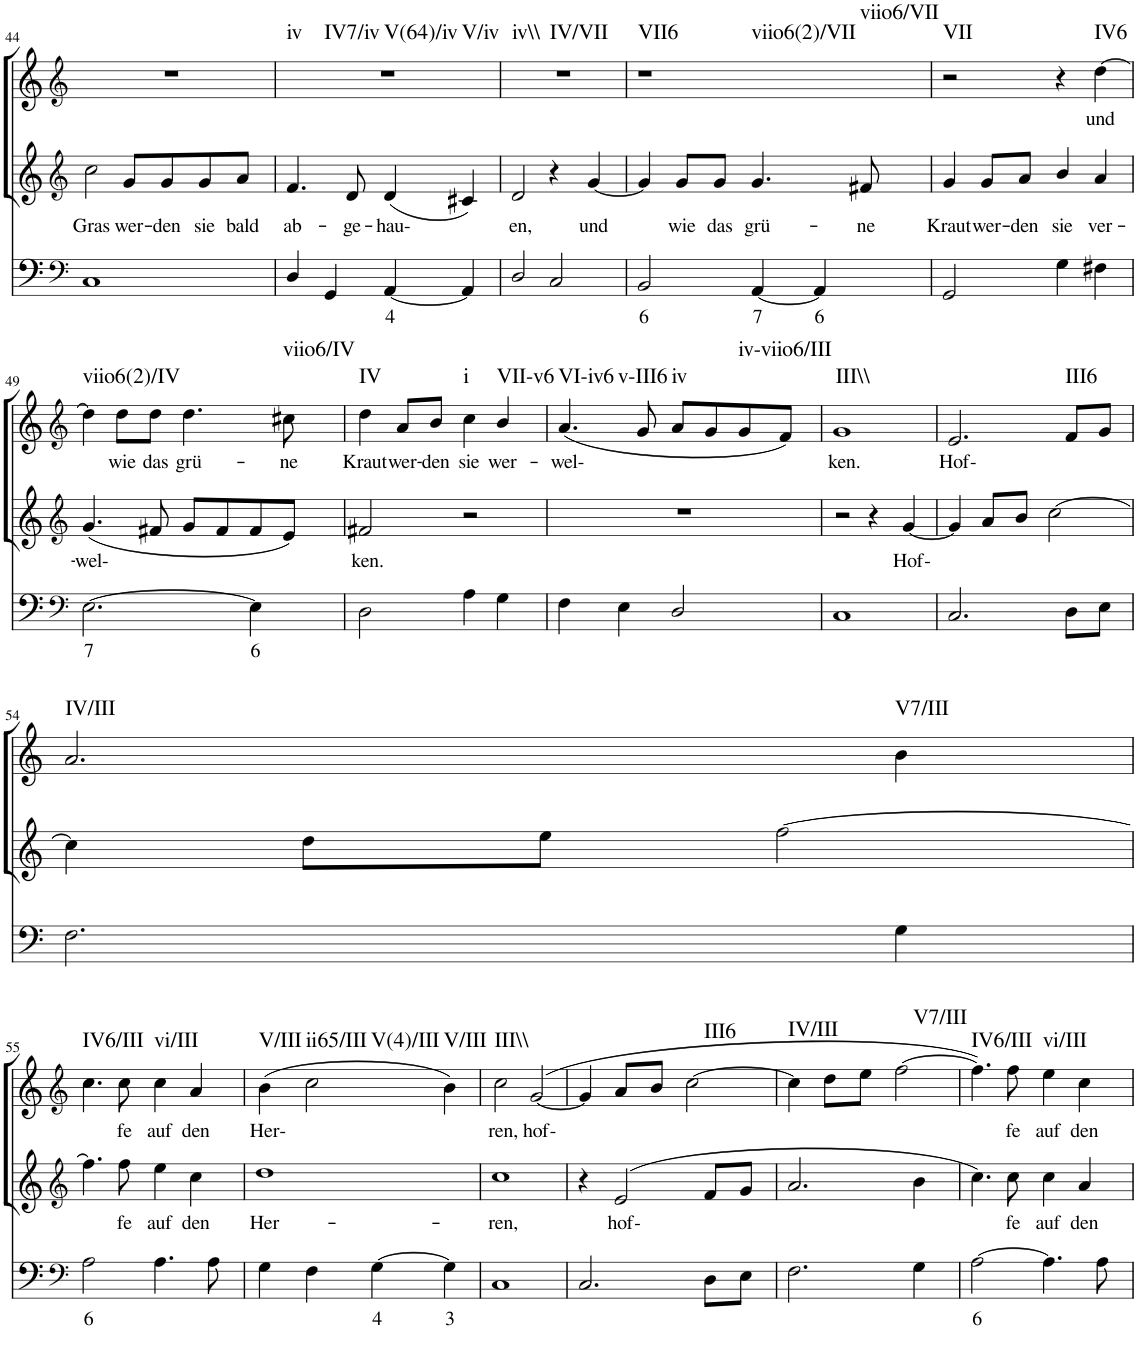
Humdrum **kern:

**kern	**text	**kern	**text	**kern	**text	**harte
*part3	*part3	*part2	*part2	*part1	*part1	*part1
*staff3	*staff3	*staff2	*staff2	*staff1	*staff1	*
*I"Continuo	*	*I"Soprano II	*	*I"Soprano I	*	*
!!LO:PB:g=z
*clefF4	*	*clefG2	*	*clefG2	*	*
*k[]	*	*k[]	*	*k[]	*	*
*M4/4	*	*M4/4	*	*M4/4	*	*
=44	=44	=44	=44	=44	=44	=44
!	!	!	!LO:LY:b	!	!	!
1C	.	2cc\	Gras	1r	.	.
!	!	!	!LO:LY:b	!	!	!
.	.	8g/L	wer-	.	.	.
!	!	!	!LO:LY:b	!	!	!
.	.	8g/	den	.	.	.
!	!	!	!LO:LY:b	!	!	!
.	.	8g/	sie	.	.	.
!	!	!	!LO:LY:b	!	!	!
.	.	8a/J	bald	.	.	.
=45	=45	=45	=45	=45	=45	=45
!	!	!	!LO:LY:b	!	!	!LO:H:n=1:kt=iv
!	!	!	!	!	!	!LO:H:n=2:kt=IV7/iv
!	!	!	!	!	!	!LO:H:n=3:kt=V(64)/iv
!	!	!	!	!	!	!LO:H:n=4:kt=V/iv
4D/	.	4.f/	ab-	1r	.	N N N N
4GG/	.	.	.	.	.	.
!	!	!	!LO:LY:b	!	!	!
.	.	8d/	ge-	.	.	.
!	!LO:LY:b	!	!LO:LY:b	!	!	!
[4AA/	4	(4d/	hau-	.	.	.
4AA/]	.	4c#X/)	.	.	.	.
=46	=46	=46	=46	=46	=46	=46
!	!	!	!LO:LY:b	!	!	!LO:H:n=1:kt=iv\\
!	!	!	!	!	!	!LO:H:n=2:kt=IV/VII
2D/	.	2d/	en,	1r	.	N N
2C/	.	4r	.	.	.	.
!	!	!	!LO:LY:b	!	!	!
.	.	[4g/	und	.	.	.
=47	=47	=47	=47	=47	=47	=47
!	!LO:LY:b	!	!	!	!	!LO:H:n=1:kt=VII6
!	!	!	!	!	!	!LO:H:n=2:kt=viio6(2)/VII
!	!	!	!	!	!	!LO:H:n=3:kt=viio6/VII
2BB/	6	4g/]	.	1r	.	N N N
!	!	!	!LO:LY:b	!	!	!
.	.	8g/L	wie	.	.	.
!	!	!	!LO:LY:b	!	!	!
.	.	8g/J	das	.	.	.
!	!LO:LY:b	!	!LO:LY:b	!	!	!
[4AA/	7	4.g/	grü-	.	.	.
!	!LO:LY:b	!	!	!	!	!
4AA/]	6	.	.	.	.	.
!	!	!	!LO:LY:b	!	!	!
.	.	8f#X/	ne	.	.	.
=48	=48	=48	=48	=48	=48	=48
!	!	!	!LO:LY:b	!	!	!LO:H:kt=VII
2GG/	.	4g/	Kraut	2r	.	N
!	!	!	!LO:LY:b	!	!	!
.	.	8g/L	wer-	.	.	.
!	!	!	!LO:LY:b	!	!	!
.	.	8a/J	den	.	.	.
!	!	!	!LO:LY:b	!	!	!
4G\	.	4b/	sie	4r	.	.
!	!	!	!LO:LY:b	!	!LO:LY:b	!LO:H:kt=IV6
4F#X\	.	4a/	ver-	[4dd\	und	N
!!LO:LB:g=z
=49	=49	=49	=49	=49	=49	=49
*clefF4	*	*clefG2	*	*clefG2	*	*
!	!LO:LY:b	!	!LO:LY:b	!	!	!LO:H:kt=viio6(2)/IV
[2.E\	7	(4.g/	wel-	4dd\]	.	N
!	!	!	!	!	!LO:LY:b	!
.	.	.	.	8dd\L	wie	.
!	!	!	!	!	!LO:LY:b	!
.	.	8f#X/	.	8dd\J	das	.
!	!	!	!	!	!LO:LY:b	!
.	.	8g/L	.	4.dd\	grü-	.
.	.	8f#/	.	.	.	.
!	!LO:LY:b	!	!	!	!	!
4E\]	6	8f#/	.	.	.	.
!	!	!	!	!	!LO:LY:b	!LO:H:kt=viio6/IV
.	.	8e/J)	.	8cc#X\	ne	N
=50	=50	=50	=50	=50	=50	=50
!	!	!	!LO:LY:b	!	!LO:LY:b	!LO:H:kt=IV
2D\	.	2f#X/	ken.	4dd\	Kraut	N
!	!	!	!	!	!LO:LY:b	!
.	.	.	.	8a/L	wer-	.
!	!	!	!	!	!LO:LY:b	!
.	.	.	.	8b/J	den	.
!	!	!	!	!	!LO:LY:b	!LO:H:kt=i
4A\	.	2r	.	4cc\	sie	N
!	!	!	!	!	!LO:LY:b	!LO:H:kt=VII-v6
4G\	.	.	.	4b/	wer-	N
=51	=51	=51	=51	=51	=51	=51
!	!	!	!	!	!LO:LY:b	!LO:H:n=1:kt=VI-iv6
!	!	!	!	!	!	!LO:H:n=2:kt=v-III6
4F\	.	1r	.	(4.a/	wel-	N N
4E\	.	.	.	.	.	.
.	.	.	.	8g/	.	.
!	!	!	!	!	!	!LO:H:kt=iv
2D/	.	.	.	8a/L	.	N
.	.	.	.	8g/	.	.
!	!	!	!	!	!	!LO:H:kt=iv-viio6/III
.	.	.	.	8g/	.	N
.	.	.	.	8f/J)	.	.
=52	=52	=52	=52	=52	=52	=52
!	!	!	!	!	!LO:LY:b	!LO:H:kt=III\\
1C	.	2r	.	1g	ken.	N
.	.	4r	.	.	.	.
!	!	!	!LO:LY:b	!	!	!
.	.	[4g/	Hof-	.	.	.
=53	=53	=53	=53	=53	=53	=53
!	!	!	!	!	!LO:LY:b	!
2.C/	.	4g/]	.	2.e/	Hof-	.
.	.	8a/L	.	.	.	.
.	.	8b/J	.	.	.	.
.	.	[2cc\	.	.	.	.
!	!	!	!	!	!	!LO:H:kt=III6
8D\L	.	.	.	8f/L	.	N
8E\J	.	.	.	8g/J	.	.
!!LO:LB:g=z
=54	=54	=54	=54	=54	=54	=54
!	!	!	!	!	!	!LO:H:kt=IV/III
2.F\	.	4cc\]	.	2.a/	.	N
.	.	8dd\L	.	.	.	.
.	.	8ee\J	.	.	.	.
.	.	[2ff\	.	.	.	.
!	!	!	!	!	!	!LO:H:kt=V7/III
4G\	.	.	.	4b\	.	N
!!LO:LB:g=z
=55	=55	=55	=55	=55	=55	=55
*clefF4	*	*clefG2	*	*clefG2	*	*
!	!LO:LY:b	!	!	!	!	!LO:H:kt=IV6/III
2A\	6	4.ff\]	.	4.cc\	.	N
!	!	!	!LO:LY:b	!	!LO:LY:b	!
.	.	8ff\	fe	8cc\	fe	.
!	!	!	!LO:LY:b	!	!LO:LY:b	!LO:H:kt=vi/III
4.A\	.	4ee\	auf	4cc\	auf	N
!	!	!	!LO:LY:b	!	!LO:LY:b	!
.	.	4cc\	den	4a/	den	.
8A\	.	.	.	.	.	.
=56	=56	=56	=56	=56	=56	=56
!	!	!	!LO:LY:b	!	!LO:LY:b	!LO:H:kt=V/III
4G\	.	1dd	Her-	(4b\	Her-	N
!	!	!	!	!	!	!LO:H:n=1:kt=ii65/III
!	!	!	!	!	!	!LO:H:n=2:kt=V(4)/III
4F\	.	.	.	2cc\	.	N N
!	!LO:LY:b	!	!	!	!	!
[4G\	4	.	.	.	.	.
!	!LO:LY:b	!	!	!	!	!LO:H:kt=V/III
4G\]	3	.	.	4b\)	.	N
=57	=57	=57	=57	=57	=57	=57
!	!	!	!LO:LY:b	!	!LO:LY:b	!LO:H:kt=III\\
1C	.	1cc	ren,	2cc\	ren,	N
!	!	!	!	!	!LO:LY:b	!
.	.	.	.	([2g/	hof-	.
=58	=58	=58	=58	=58	=58	=58
2.C/	.	4r	.	4g/]	.	.
!	!	!	!LO:LY:b	!	!	!
.	.	(2e/	hof-	8a/L	.	.
.	.	.	.	8b/J	.	.
!	!	!	!	!	!	!LO:H:kt=III6
.	.	.	.	[2cc\	.	N
8D\L	.	8f/L	.	.	.	.
8E\J	.	8g/J	.	.	.	.
=59	=59	=59	=59	=59	=59	=59
!	!	!	!	!	!	!LO:H:kt=IV/III
2.F\	.	2.a/	.	4cc\]	.	N
.	.	.	.	8dd\L	.	.
.	.	.	.	8ee\J	.	.
!	!	!	!	!	!	!LO:H:kt=V7/III
.	.	.	.	[2ff\	.	N
4G\	.	4b\	.	.	.	.
=60	=60	=60	=60	=60	=60	=60
!	!LO:LY:b	!	!	!	!	!LO:H:kt=IV6/III
[2A\	6	4.cc\)	.	4.ff\])	.	N
!	!	!	!LO:LY:b	!	!LO:LY:b	!
.	.	8cc\	fe	8ff\	fe	.
!	!	!	!LO:LY:b	!	!LO:LY:b	!LO:H:kt=vi/III
4.A\]	.	4cc\	auf	4ee\	auf	N
!	!	!	!LO:LY:b	!	!LO:LY:b	!
.	.	4a/	den	4cc\	den	.
8A\	.	.	.	.	.	.
=	=	=	=	=	=	=
*-	*-	*-	*-	*-	*-	*-
